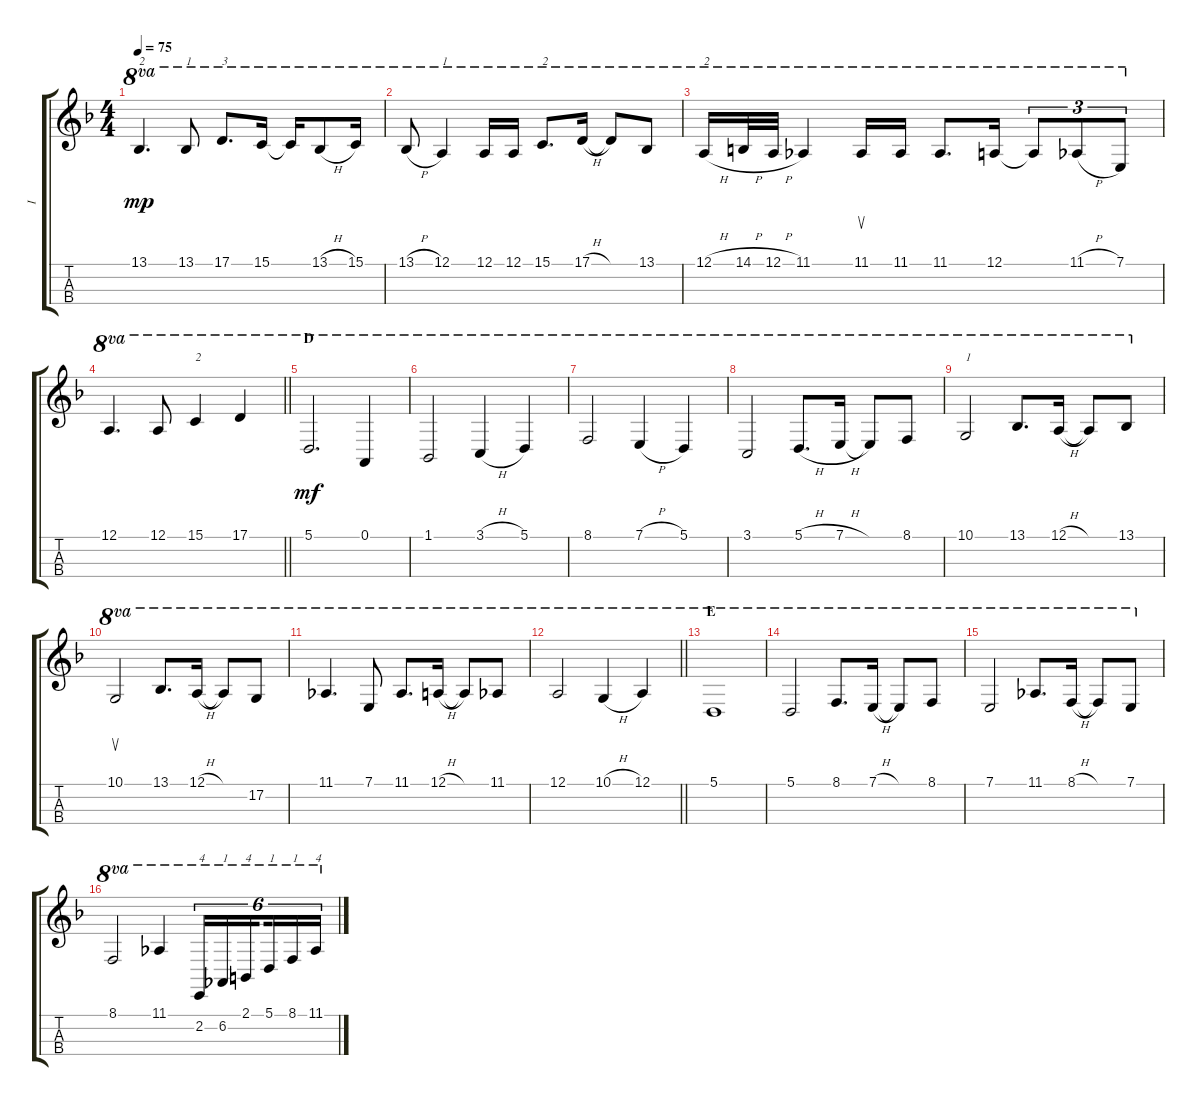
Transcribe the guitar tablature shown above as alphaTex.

\track ("I" "I") {instrument cello}
\staff {score tabs}
\tuning (A3 D3 G2 C2) {hide}
\ts (4 4)
\tempo 75
\clef g2
\ks dminor
13.1.4{d ot 8va txt "2" dy mp} 13.1.8{ot 8va txt "1"} 17.1.8{d ot 8va txt "3"} 15.1.16{ot 8va} 15.1{t}.16{ot 8va} 13.1{h}.8{ot 8va} 15.1.16{ot 8va} |
13.1{h}.8{ot 8va} 12.1.4{ot 8va txt "1"} 12.1.16{ot 8va} 12.1.16{ot 8va} 15.1.8{d ot 8va txt "2"} 17.1{h}.16{ot 8va} 17.1{t}.8{ot 8va} 13.1.8{ot 8va} |
12.1{h}.16{ot 8va txt "2"} 14.1{h}.32{ot 8va} 12.1{h}.32{ot 8va} 11.1.4{ot 8va} 11.1.16{su ot 8va} 11.1.16{ot 8va} 11.1.8{d ot 8va} 12.1.16{ot 8va} 12.1{t}.8{tu (3 2) ot 8va} 11.1{h}.8{tu (3 2) ot 8va} 7.1.8{tu (3 2) ot 8va} |
\barLineRight lightlight
12.1.4{d ot 8va} 12.1.8{ot 8va} 15.1.4{ot 8va txt "2"} 17.1.4{ot 8va} |
\section ("" "D")
5.1.2{d ot 8va dy mf} 0.1.4{ot 8va} |
1.1.2{ot 8va} 3.1{h}.4{ot 8va} 5.1.4{ot 8va} |
8.1.2{ot 8va} 7.1{h}.4{ot 8va} 5.1.4{ot 8va} |
3.1.2{ot 8va} 5.1{h}.8{d ot 8va} 7.1{h}.16{ot 8va} 7.1{t}.8{ot 8va} 8.1.8{ot 8va} |
10.1.2{ot 8va txt "1"} 13.1.8{d ot 8va} 12.1{h}.16{ot 8va} 12.1{t}.8{ot 8va} 13.1.8{ot 8va} |
10.1.2{su ot 8va} 13.1.8{d ot 8va} 12.1{h}.16{ot 8va} 12.1{t}.8{ot 8va} 17.2.8{ot 8va} |
11.1.4{d ot 8va} 7.1.8{ot 8va} 11.1.8{d ot 8va} 12.1{h}.16{ot 8va} 12.1{t}.8{ot 8va} 11.1.8{ot 8va} |
\barLineRight lightlight
12.1.2{ot 8va} 10.1{h}.4{ot 8va} 12.1.4{ot 8va} |
\section ("" "E")
5.1.1{ot 8va} |
5.1.2{ot 8va} 8.1.8{d ot 8va} 7.1{h}.16{ot 8va} 7.1{t}.8{ot 8va} 8.1.8{ot 8va} |
7.1.2{ot 8va} 11.1.8{d ot 8va} 8.1{h}.16{ot 8va} 8.1{t}.8{ot 8va} 7.1.8{ot 8va} |
8.1.2{ot 8va} 11.1.4{ot 8va} 2.2.16{tu (6 4) ot 8va txt "4"} 6.2.16{tu (6 4) ot 8va txt "1"} 2.1.16{tu (6 4) ot 8va txt "4" beam splitsecondary} 5.1.16{tu (6 4) ot 8va txt "1"} 8.1.16{tu (6 4) ot 8va txt "1"} 11.1.16{tu (6 4) ot 8va txt "4"}
